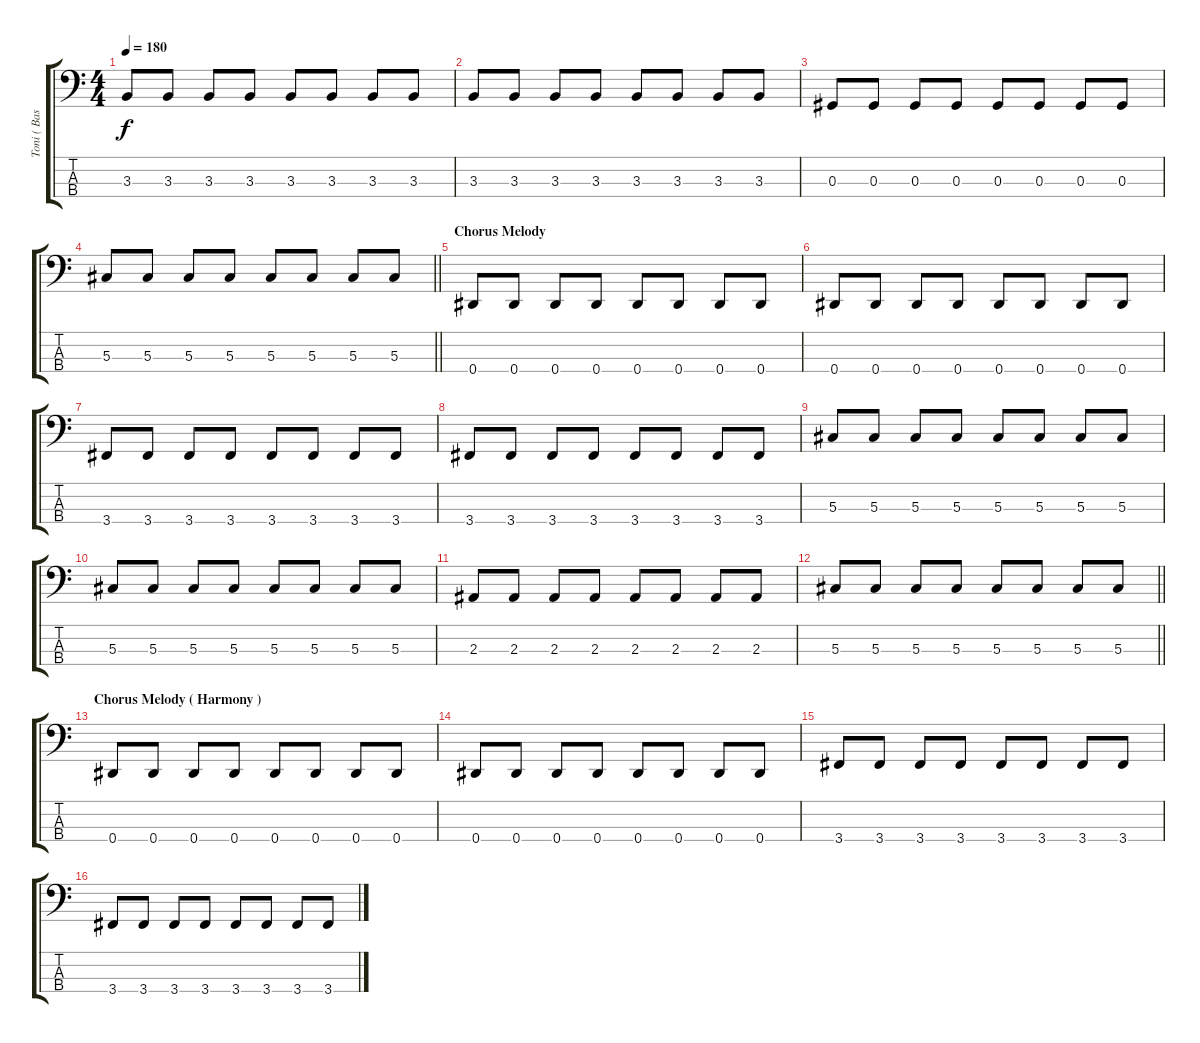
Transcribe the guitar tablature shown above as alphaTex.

\track ("Toni ( Bass )" "Toni ( Bas") {instrument electricbasspick}
\staff {score tabs}
\tuning (Gb2 Db2 Ab1 Eb1) {hide}
\ts (4 4)
\tempo 180
\clef f4
\ks c
3.3.8{dy f} 3.3.8 3.3.8 3.3.8 3.3.8 3.3.8 3.3.8 3.3.8 |
3.3.8 3.3.8 3.3.8 3.3.8 3.3.8 3.3.8 3.3.8 3.3.8 |
0.3.8 0.3.8 0.3.8 0.3.8 0.3.8 0.3.8 0.3.8 0.3.8 |
\barLineRight lightlight
5.3.8 5.3.8 5.3.8 5.3.8 5.3.8 5.3.8 5.3.8 5.3.8 |
\section ("" "Chorus Melody ")
0.4.8 0.4.8 0.4.8 0.4.8 0.4.8 0.4.8 0.4.8 0.4.8 |
0.4.8 0.4.8 0.4.8 0.4.8 0.4.8 0.4.8 0.4.8 0.4.8 |
3.4.8 3.4.8 3.4.8 3.4.8 3.4.8 3.4.8 3.4.8 3.4.8 |
3.4.8 3.4.8 3.4.8 3.4.8 3.4.8 3.4.8 3.4.8 3.4.8 |
5.3.8 5.3.8 5.3.8 5.3.8 5.3.8 5.3.8 5.3.8 5.3.8 |
5.3.8 5.3.8 5.3.8 5.3.8 5.3.8 5.3.8 5.3.8 5.3.8 |
2.3.8 2.3.8 2.3.8 2.3.8 2.3.8 2.3.8 2.3.8 2.3.8 |
\barLineRight lightlight
5.3.8 5.3.8 5.3.8 5.3.8 5.3.8 5.3.8 5.3.8 5.3.8 |
\section ("" "Chorus Melody ( Harmony )")
0.4.8 0.4.8 0.4.8 0.4.8 0.4.8 0.4.8 0.4.8 0.4.8 |
0.4.8 0.4.8 0.4.8 0.4.8 0.4.8 0.4.8 0.4.8 0.4.8 |
3.4.8 3.4.8 3.4.8 3.4.8 3.4.8 3.4.8 3.4.8 3.4.8 |
3.4.8 3.4.8 3.4.8 3.4.8 3.4.8 3.4.8 3.4.8 3.4.8
